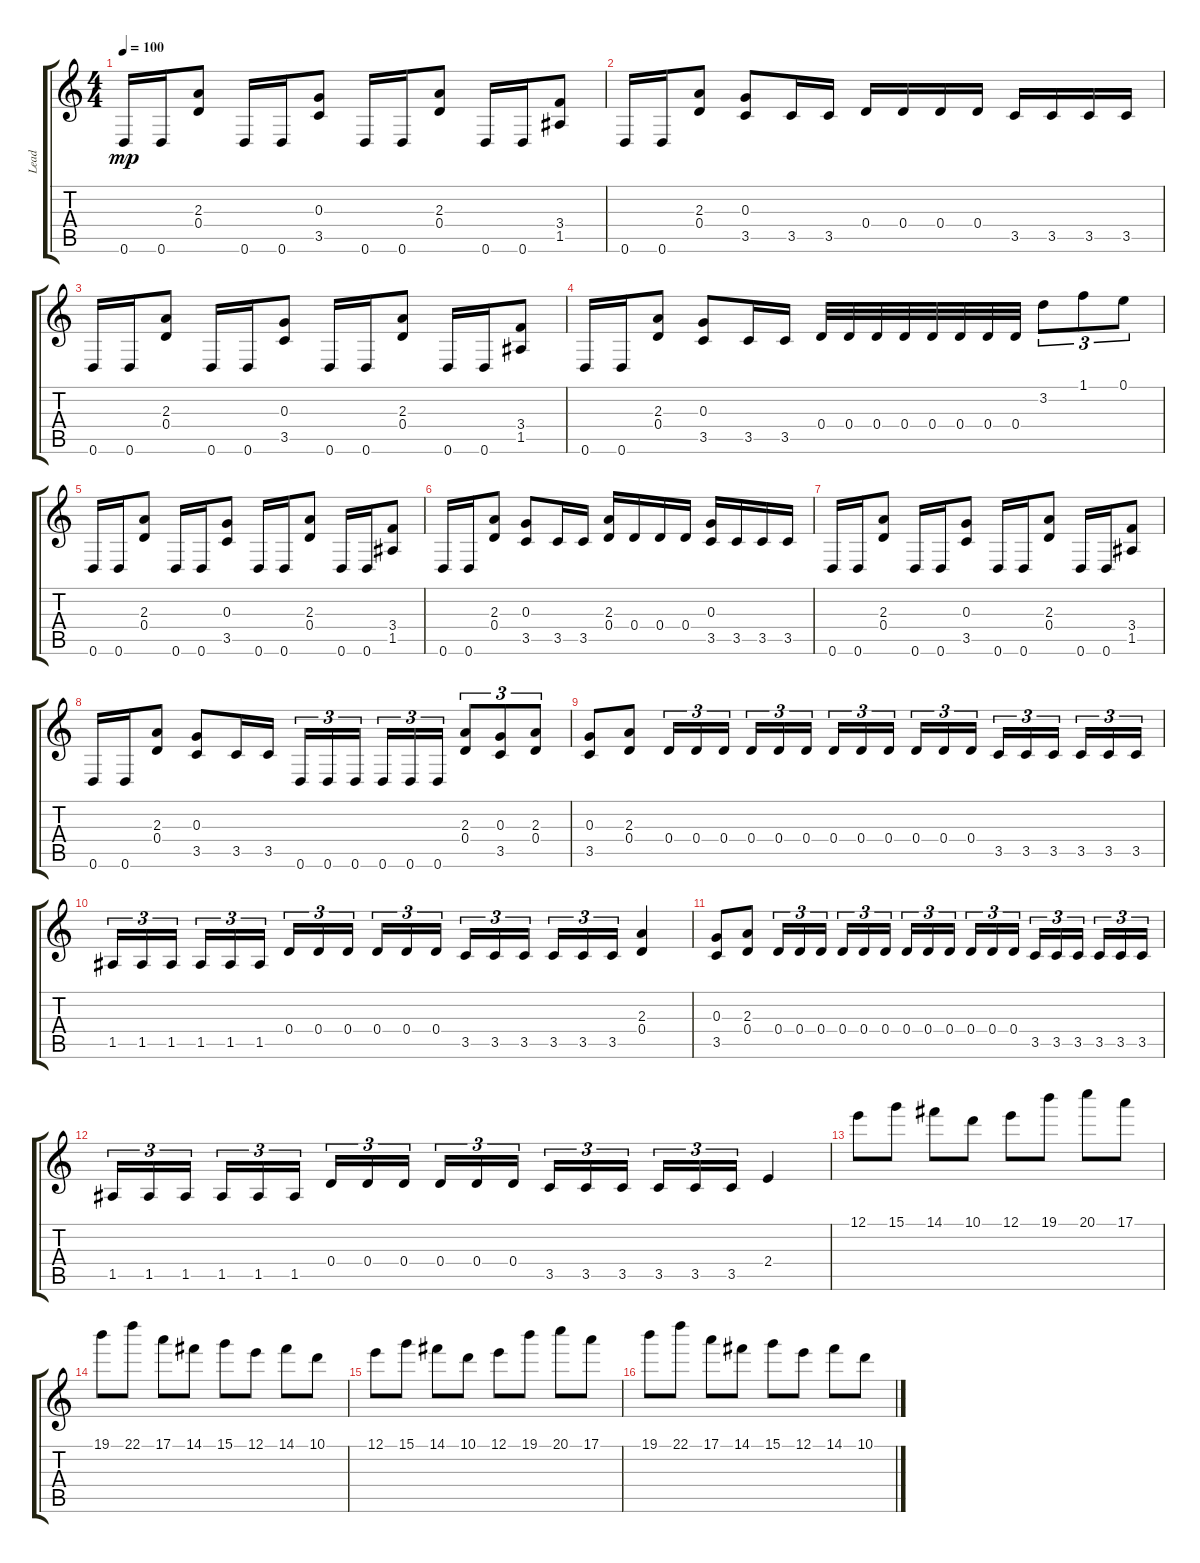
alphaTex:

\track ("Lead" "Lead") {instrument distortionguitar}
\staff {score tabs}
\tuning (E4 B3 G3 D3 A2 D2) {hide}
\ts (4 4)
\tempo 100
\clef g2
\ks c
0.6.16{dy mp} 0.6.16 (2.3 0.4).8 0.6.16 0.6.16 (0.3 3.5).8 0.6.16 0.6.16 (2.3 0.4).8 0.6.16 0.6.16 (3.4 1.5).8 |
0.6.16 0.6.16 (2.3 0.4).8 (0.3 3.5).8 3.5.16 3.5.16 0.4.16 0.4.16 0.4.16 0.4.16 3.5.16 3.5.16 3.5.16 3.5.16 |
0.6.16 0.6.16 (2.3 0.4).8 0.6.16 0.6.16 (0.3 3.5).8 0.6.16 0.6.16 (2.3 0.4).8 0.6.16 0.6.16 (3.4 1.5).8 |
0.6.16 0.6.16 (2.3 0.4).8 (0.3 3.5).8 3.5.16 3.5.16 0.4.32 0.4.32 0.4.32 0.4.32 0.4.32 0.4.32 0.4.32 0.4.32 3.2.8{tu (3 2)} 1.1.8{tu (3 2)} 0.1.8{tu (3 2)} |
0.6.16 0.6.16 (2.3 0.4).8 0.6.16 0.6.16 (0.3 3.5).8 0.6.16 0.6.16 (2.3 0.4).8 0.6.16 0.6.16 (3.4 1.5).8 |
0.6.16 0.6.16 (2.3 0.4).8 (0.3 3.5).8 3.5.16 3.5.16 (2.3 0.4).16 0.4.16 0.4.16 0.4.16 (0.3 3.5).16 3.5.16 3.5.16 3.5.16 |
0.6.16 0.6.16 (2.3 0.4).8 0.6.16 0.6.16 (0.3 3.5).8 0.6.16 0.6.16 (2.3 0.4).8 0.6.16 0.6.16 (3.4 1.5).8 |
0.6.16 0.6.16 (2.3 0.4).8 (0.3 3.5).8 3.5.16 3.5.16 0.6.16{tu (3 2)} 0.6.16{tu (3 2)} 0.6.16{tu (3 2)} 0.6.16{tu (3 2)} 0.6.16{tu (3 2)} 0.6.16{tu (3 2)} (2.3 0.4).8{tu (3 2)} (0.3 3.5).8{tu (3 2)} (2.3 0.4).8{tu (3 2)} |
(0.3 3.5).8 (2.3 0.4).8 0.4.16{tu (3 2)} 0.4.16{tu (3 2)} 0.4.16{tu (3 2)} 0.4.16{tu (3 2)} 0.4.16{tu (3 2)} 0.4.16{tu (3 2)} 0.4.16{tu (3 2)} 0.4.16{tu (3 2)} 0.4.16{tu (3 2)} 0.4.16{tu (3 2)} 0.4.16{tu (3 2)} 0.4.16{tu (3 2)} 3.5.16{tu (3 2)} 3.5.16{tu (3 2)} 3.5.16{tu (3 2)} 3.5.16{tu (3 2)} 3.5.16{tu (3 2)} 3.5.16{tu (3 2)} |
1.5.16{tu (3 2)} 1.5.16{tu (3 2)} 1.5.16{tu (3 2)} 1.5.16{tu (3 2)} 1.5.16{tu (3 2)} 1.5.16{tu (3 2)} 0.4.16{tu (3 2)} 0.4.16{tu (3 2)} 0.4.16{tu (3 2)} 0.4.16{tu (3 2)} 0.4.16{tu (3 2)} 0.4.16{tu (3 2)} 3.5.16{tu (3 2)} 3.5.16{tu (3 2)} 3.5.16{tu (3 2)} 3.5.16{tu (3 2)} 3.5.16{tu (3 2)} 3.5.16{tu (3 2)} (2.3 0.4).4 |
(0.3 3.5).8 (2.3 0.4).8 0.4.16{tu (3 2)} 0.4.16{tu (3 2)} 0.4.16{tu (3 2)} 0.4.16{tu (3 2)} 0.4.16{tu (3 2)} 0.4.16{tu (3 2)} 0.4.16{tu (3 2)} 0.4.16{tu (3 2)} 0.4.16{tu (3 2)} 0.4.16{tu (3 2)} 0.4.16{tu (3 2)} 0.4.16{tu (3 2)} 3.5.16{tu (3 2)} 3.5.16{tu (3 2)} 3.5.16{tu (3 2)} 3.5.16{tu (3 2)} 3.5.16{tu (3 2)} 3.5.16{tu (3 2)} |
1.5.16{tu (3 2)} 1.5.16{tu (3 2)} 1.5.16{tu (3 2)} 1.5.16{tu (3 2)} 1.5.16{tu (3 2)} 1.5.16{tu (3 2)} 0.4.16{tu (3 2)} 0.4.16{tu (3 2)} 0.4.16{tu (3 2)} 0.4.16{tu (3 2)} 0.4.16{tu (3 2)} 0.4.16{tu (3 2)} 3.5.16{tu (3 2)} 3.5.16{tu (3 2)} 3.5.16{tu (3 2)} 3.5.16{tu (3 2)} 3.5.16{tu (3 2)} 3.5.16{tu (3 2)} 2.4.4 |
12.1.8 15.1.8 14.1.8 10.1.8 12.1.8 19.1.8 20.1.8 17.1.8 |
19.1.8 22.1.8 17.1.8 14.1.8 15.1.8 12.1.8 14.1.8 10.1.8 |
12.1.8 15.1.8 14.1.8 10.1.8 12.1.8 19.1.8 20.1.8 17.1.8 |
19.1.8 22.1.8 17.1.8 14.1.8 15.1.8 12.1.8 14.1.8 10.1.8
